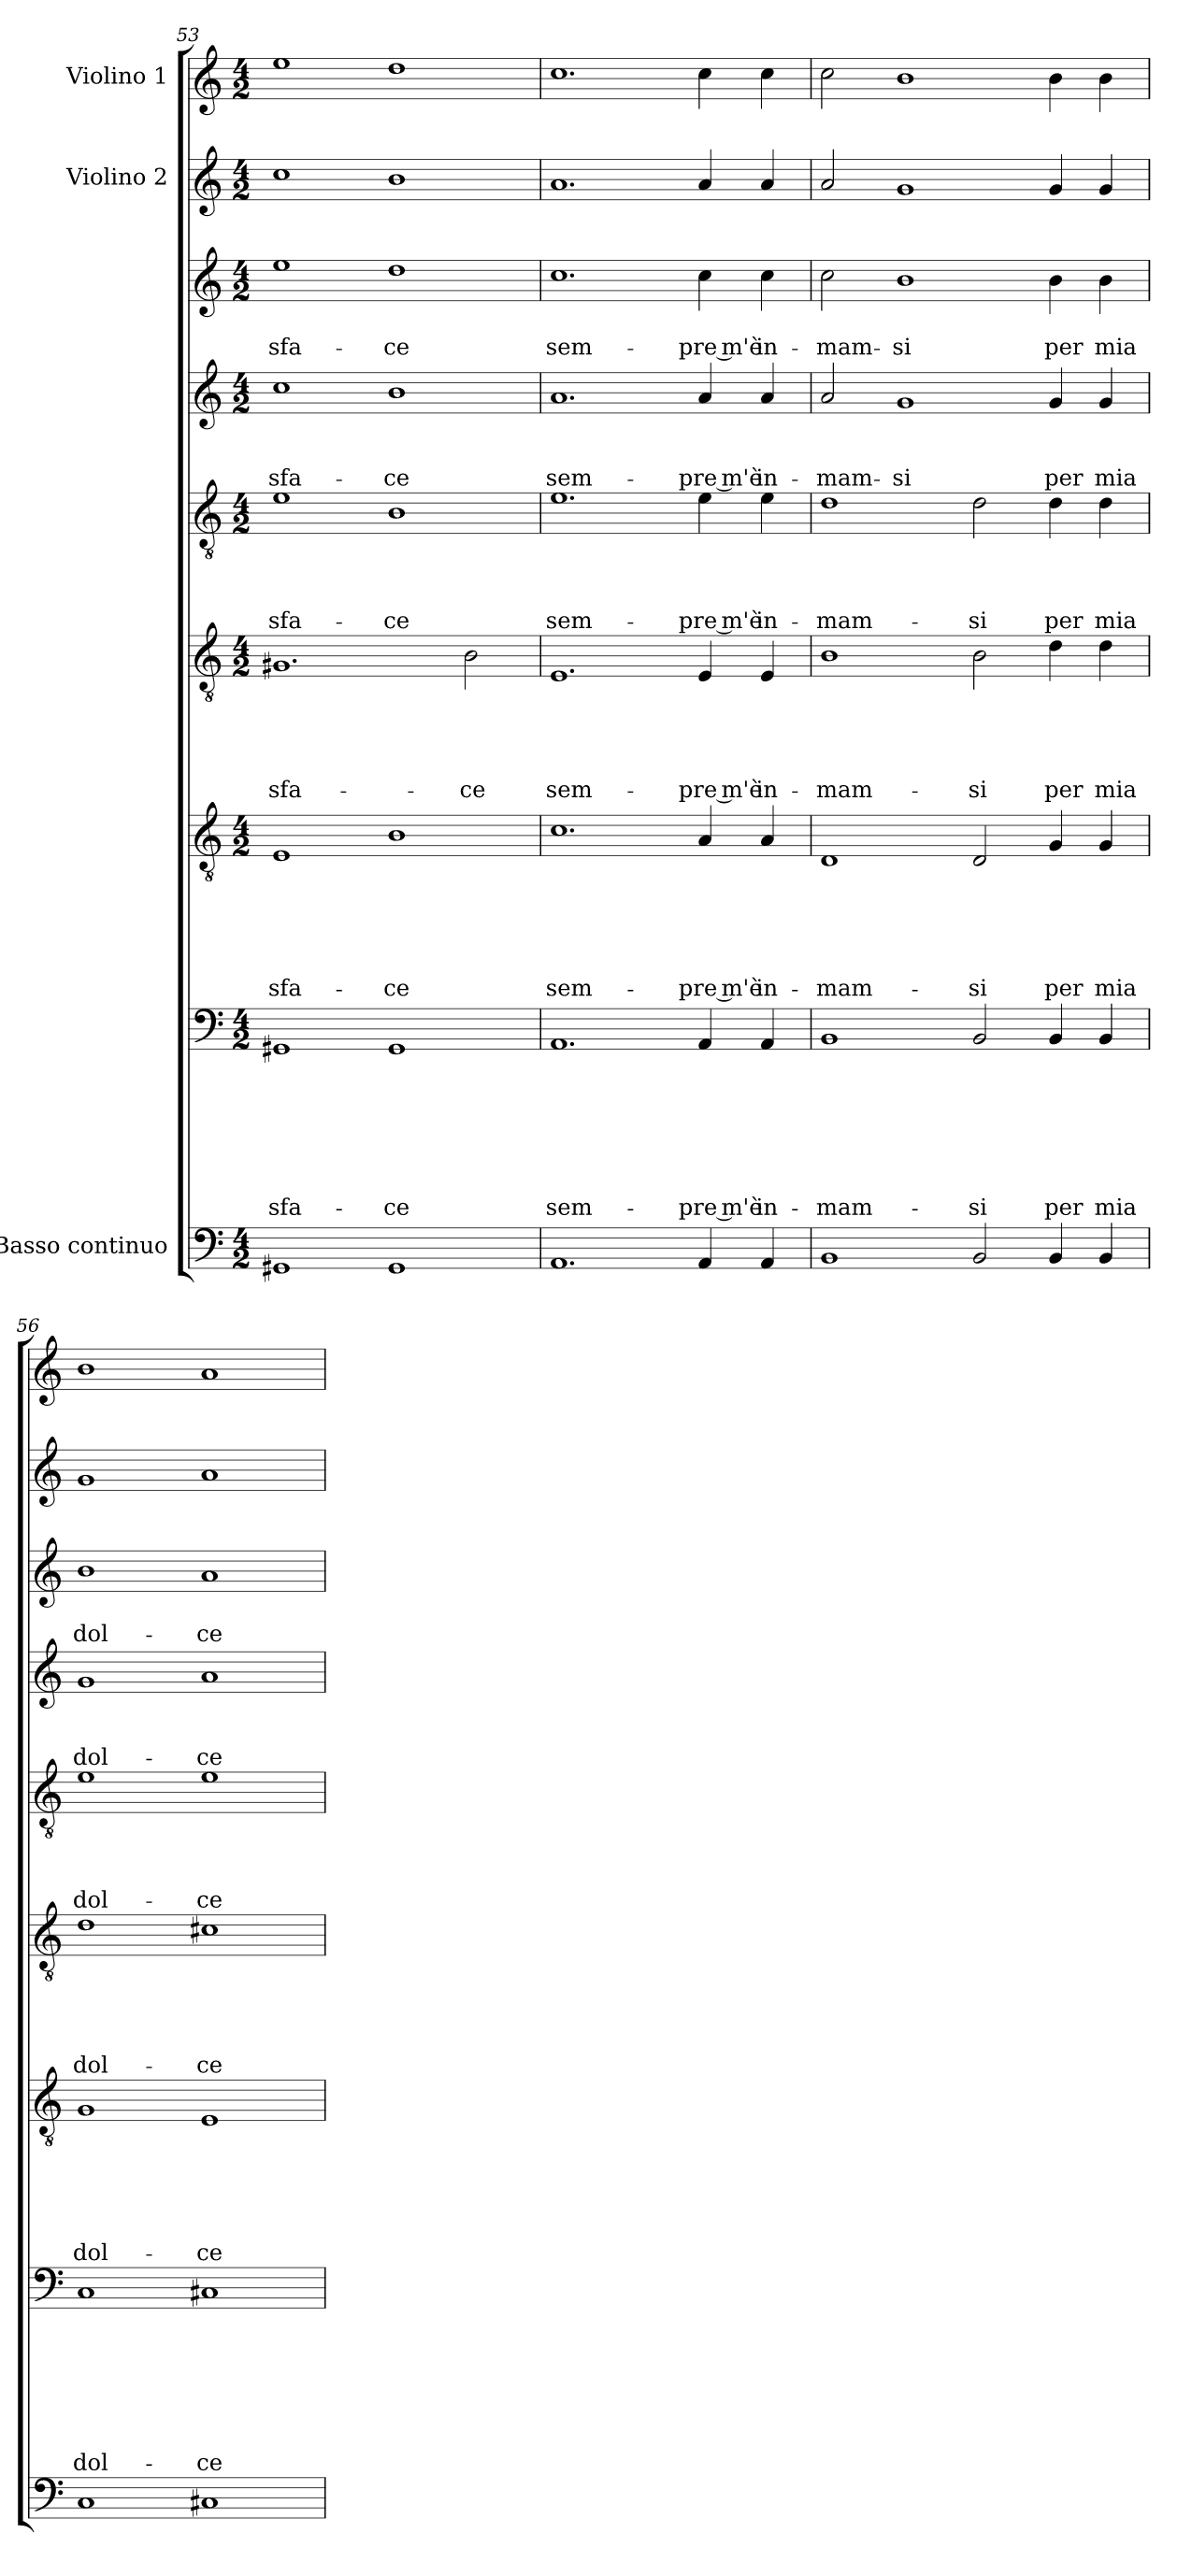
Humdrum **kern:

**kern	**kern	**text	**text	**text	**text	**text	**text	**text	**kern	**text	**text	**text	**text	**text	**text	**kern	**text	**text	**text	**text	**text	**kern	**text	**text	**text	**text	**kern	**text	**text	**text	**kern	**text	**text	**kern	**kern
*part9	*part8	*part8	*part8	*part8	*part8	*part8	*part8	*part8	*part7	*part7	*part7	*part7	*part7	*part7	*part7	*part6	*part6	*part6	*part6	*part6	*part6	*part5	*part5	*part5	*part5	*part5	*part4	*part4	*part4	*part4	*part3	*part3	*part3	*part2	*part1
*staff9	*staff8	*staff8	*staff8	*staff8	*staff8	*staff8	*staff8	*staff8	*staff7	*staff7	*staff7	*staff7	*staff7	*staff7	*staff7	*staff6	*staff6	*staff6	*staff6	*staff6	*staff6	*staff5	*staff5	*staff5	*staff5	*staff5	*staff4	*staff4	*staff4	*staff4	*staff3	*staff3	*staff3	*staff2	*staff1
*I"Basso continuo	*	*	*	*	*	*	*	*	*	*	*	*	*	*	*	*	*	*	*	*	*	*	*	*	*	*	*	*	*	*	*	*	*	*I"Violino 2	*I"Violino 1
*clefF4	*clefF4	*	*	*	*	*	*	*	*clefGv2	*	*	*	*	*	*	*clefGv2	*	*	*	*	*	*clefGv2	*	*	*	*	*clefG2	*	*	*	*clefG2	*	*	*clefG2	*clefG2
*k[]	*k[]	*	*	*	*	*	*	*	*k[]	*	*	*	*	*	*	*k[]	*	*	*	*	*	*k[]	*	*	*	*	*k[]	*	*	*	*k[]	*	*	*k[]	*k[]
*a:	*a:	*	*	*	*	*	*	*	*a:	*	*	*	*	*	*	*a:	*	*	*	*	*	*a:	*	*	*	*	*a:	*	*	*	*a:	*	*	*a:	*a:
*M4/2	*M4/2	*	*	*	*	*	*	*	*M4/2	*	*	*	*	*	*	*M4/2	*	*	*	*	*	*M4/2	*	*	*	*	*M4/2	*	*	*	*M4/2	*	*	*M4/2	*M4/2
=53	=53	=53	=53	=53	=53	=53	=53	=53	=53	=53	=53	=53	=53	=53	=53	=53	=53	=53	=53	=53	=53	=53	=53	=53	=53	=53	=53	=53	=53	=53	=53	=53	=53	=53	=53
!	!	!	!	!	!	!	!	!LO:LY:b	!	!	!	!	!	!	!LO:LY:b	!	!	!	!	!	!LO:LY:b	!	!	!	!	!LO:LY:b	!	!	!	!LO:LY:b	!	!	!LO:LY:b	!	!
1GG#X	1GG#X	.	.	.	.	.	.	sfa-	1E	.	.	.	.	.	sfa-	1.G#X	.	.	.	.	sfa-	1e	.	.	.	sfa-	1cc	.	.	sfa-	1ee	.	sfa-	1cc	1ee
!	!	!	!	!	!	!	!	!LO:LY:b	!	!	!	!	!	!	!LO:LY:b	!	!	!	!	!	!	!	!	!	!	!LO:LY:b	!	!	!	!LO:LY:b	!	!	!LO:LY:b	!	!
1GG#	1GG#	.	.	.	.	.	.	-ce	1B	.	.	.	.	.	-ce	.	.	.	.	.	.	1B	.	.	.	-ce	1b	.	.	-ce	1dd	.	-ce	1b	1dd
!	!	!	!	!	!	!	!	!	!	!	!	!	!	!	!	!	!	!	!	!	!LO:LY:b	!	!	!	!	!	!	!	!	!	!	!	!	!	!
.	.	.	.	.	.	.	.	.	.	.	.	.	.	.	.	2B\	.	.	.	.	-ce	.	.	.	.	.	.	.	.	.	.	.	.	.	.
=54	=54	=54	=54	=54	=54	=54	=54	=54	=54	=54	=54	=54	=54	=54	=54	=54	=54	=54	=54	=54	=54	=54	=54	=54	=54	=54	=54	=54	=54	=54	=54	=54	=54	=54	=54
!	!	!	!	!	!	!	!	!LO:LY:b	!	!	!	!	!	!	!LO:LY:b	!	!	!	!	!	!LO:LY:b	!	!	!	!	!LO:LY:b	!	!	!	!LO:LY:b	!	!	!LO:LY:b	!	!
1.AA	1.AA	.	.	.	.	.	.	sem-	1.c	.	.	.	.	.	sem-	1.E	.	.	.	.	sem-	1.e	.	.	.	sem-	1.a	.	.	sem-	1.cc	.	sem-	1.a	1.cc
!	!	!	!	!	!	!	!	!LO:LY:b	!	!	!	!	!	!	!LO:LY:b	!	!	!	!	!	!LO:LY:b	!	!	!	!	!LO:LY:b	!	!	!	!LO:LY:b	!	!	!LO:LY:b	!	!
4AA/	4AA/	.	.	.	.	.	.	-pre m'è	4A/	.	.	.	.	.	-pre m'è	4E/	.	.	.	.	-pre m'è	4e\	.	.	.	-pre m'è	4a/	.	.	-pre m'è	4cc\	.	-pre m'è	4a/	4cc\
!	!	!	!	!	!	!	!	!LO:LY:b	!	!	!	!	!	!	!LO:LY:b	!	!	!	!	!	!LO:LY:b	!	!	!	!	!LO:LY:b	!	!	!	!LO:LY:b	!	!	!LO:LY:b	!	!
4AA/	4AA/	.	.	.	.	.	.	in-	4A/	.	.	.	.	.	in-	4E/	.	.	.	.	in-	4e\	.	.	.	in-	4a/	.	.	in-	4cc\	.	in-	4a/	4cc\
=55	=55	=55	=55	=55	=55	=55	=55	=55	=55	=55	=55	=55	=55	=55	=55	=55	=55	=55	=55	=55	=55	=55	=55	=55	=55	=55	=55	=55	=55	=55	=55	=55	=55	=55	=55
!	!	!	!	!	!	!	!	!LO:LY:b	!	!	!	!	!	!	!LO:LY:b	!	!	!	!	!	!LO:LY:b	!	!	!	!	!LO:LY:b	!	!	!	!LO:LY:b	!	!	!LO:LY:b	!	!
1BB	1BB	.	.	.	.	.	.	-mam-	1D	.	.	.	.	.	-mam-	1B	.	.	.	.	-mam-	1d	.	.	.	-mam-	2a/	.	.	-mam-	2cc\	.	-mam-	2a/	2cc\
!	!	!	!	!	!	!	!	!	!	!	!	!	!	!	!	!	!	!	!	!	!	!	!	!	!	!	!	!	!	!LO:LY:b	!	!	!LO:LY:b	!	!
.	.	.	.	.	.	.	.	.	.	.	.	.	.	.	.	.	.	.	.	.	.	.	.	.	.	.	1g	.	.	-si	1b	.	-si	1g	1b
!	!	!	!	!	!	!	!	!LO:LY:b	!	!	!	!	!	!	!LO:LY:b	!	!	!	!	!	!LO:LY:b	!	!	!	!	!LO:LY:b	!	!	!	!	!	!	!	!	!
2BB/	2BB/	.	.	.	.	.	.	-si	2D/	.	.	.	.	.	-si	2B\	.	.	.	.	-si	2d\	.	.	.	-si	.	.	.	.	.	.	.	.	.
!	!	!	!	!	!	!	!	!LO:LY:b	!	!	!	!	!	!	!LO:LY:b	!	!	!	!	!	!LO:LY:b	!	!	!	!	!LO:LY:b	!	!	!	!LO:LY:b	!	!	!LO:LY:b	!	!
4BB/	4BB/	.	.	.	.	.	.	per	4G/	.	.	.	.	.	per	4d\	.	.	.	.	per	4d\	.	.	.	per	4g/	.	.	per	4b\	.	per	4g/	4b\
!	!	!	!	!	!	!	!	!LO:LY:b	!	!	!	!	!	!	!LO:LY:b	!	!	!	!	!	!LO:LY:b	!	!	!	!	!LO:LY:b	!	!	!	!LO:LY:b	!	!	!LO:LY:b	!	!
4BB/	4BB/	.	.	.	.	.	.	mia	4G/	.	.	.	.	.	mia	4d\	.	.	.	.	mia	4d\	.	.	.	mia	4g/	.	.	mia	4b\	.	mia	4g/	4b\
=56	=56	=56	=56	=56	=56	=56	=56	=56	=56	=56	=56	=56	=56	=56	=56	=56	=56	=56	=56	=56	=56	=56	=56	=56	=56	=56	=56	=56	=56	=56	=56	=56	=56	=56	=56
!	!	!	!	!	!	!	!	!LO:LY:b	!	!	!	!	!	!	!LO:LY:b	!	!	!	!	!	!LO:LY:b	!	!	!	!	!LO:LY:b	!	!	!	!LO:LY:b	!	!	!LO:LY:b	!	!
1C	1C	.	.	.	.	.	.	dol-	1G	.	.	.	.	.	dol-	1d	.	.	.	.	dol-	1e	.	.	.	dol-	1g	.	.	dol-	1b	.	dol-	1g	1b
!	!	!	!	!	!	!	!	!LO:LY:b	!	!	!	!	!	!	!LO:LY:b	!	!	!	!	!	!LO:LY:b	!	!	!	!	!LO:LY:b	!	!	!	!LO:LY:b	!	!	!LO:LY:b	!	!
1C#X	1C#X	.	.	.	.	.	.	-ce	1E	.	.	.	.	.	-ce	1c#X	.	.	.	.	-ce	1e	.	.	.	-ce	1a	.	.	-ce	1a	.	-ce	1a	1a
=	=	=	=	=	=	=	=	=	=	=	=	=	=	=	=	=	=	=	=	=	=	=	=	=	=	=	=	=	=	=	=	=	=	=	=
*-	*-	*-	*-	*-	*-	*-	*-	*-	*-	*-	*-	*-	*-	*-	*-	*-	*-	*-	*-	*-	*-	*-	*-	*-	*-	*-	*-	*-	*-	*-	*-	*-	*-	*-	*-
